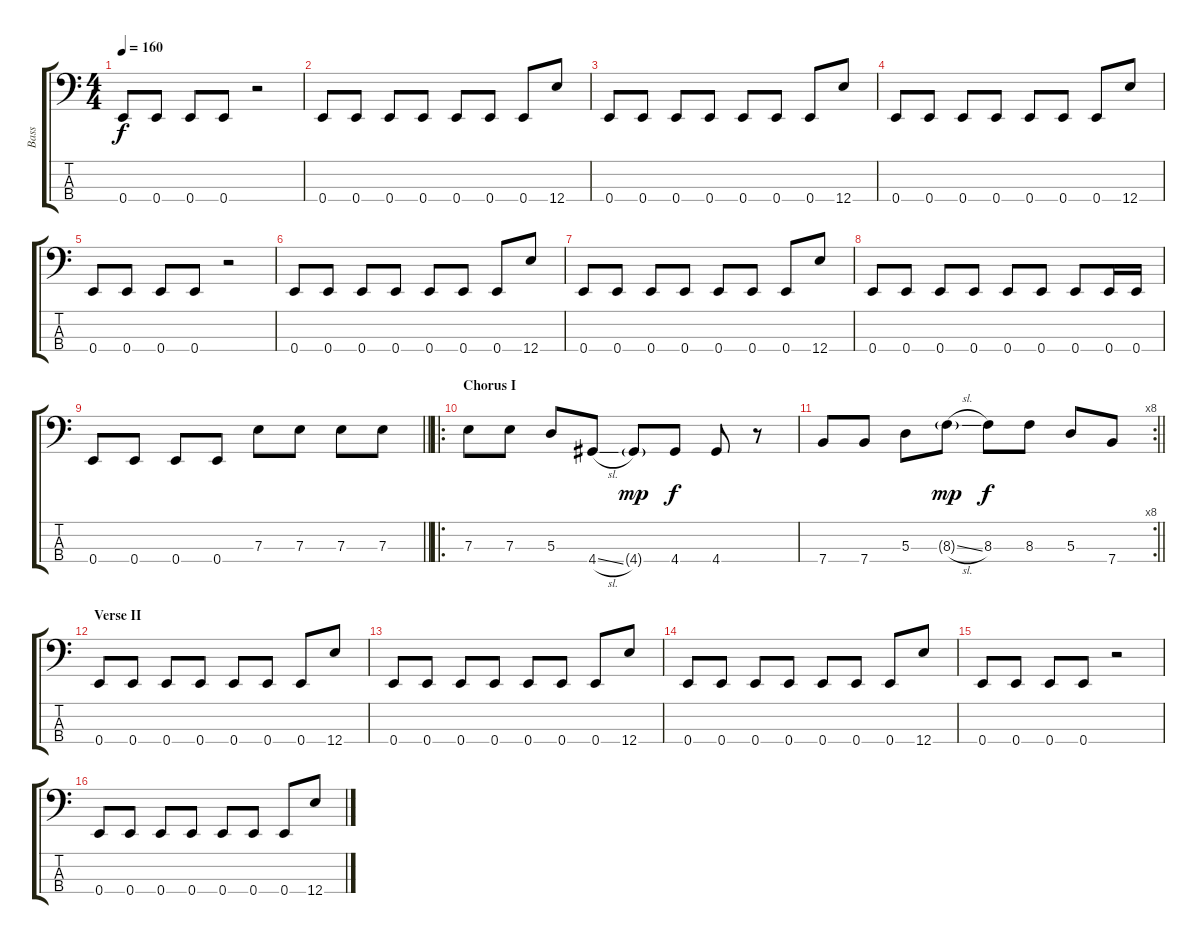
\track ("Bass" "Bass") {instrument electricbassfinger}
\staff {score tabs}
\tuning (G2 D2 A1 E1) {hide}
\ts (4 4)
\tempo 160
\clef f4
\ks c
0.4.8{dy f} 0.4.8 0.4.8 0.4.8 r.2 |
0.4.8 0.4.8 0.4.8 0.4.8 0.4.8 0.4.8 0.4.8 12.4.8 |
0.4.8 0.4.8 0.4.8 0.4.8 0.4.8 0.4.8 0.4.8 12.4.8 |
0.4.8 0.4.8 0.4.8 0.4.8 0.4.8 0.4.8 0.4.8 12.4.8 |
0.4.8 0.4.8 0.4.8 0.4.8 r.2 |
0.4.8 0.4.8 0.4.8 0.4.8 0.4.8 0.4.8 0.4.8 12.4.8 |
0.4.8 0.4.8 0.4.8 0.4.8 0.4.8 0.4.8 0.4.8 12.4.8 |
0.4.8 0.4.8 0.4.8 0.4.8 0.4.8 0.4.8 0.4.8 0.4.16 0.4.16 |
\barLineRight lightlight
0.4.8 0.4.8 0.4.8 0.4.8 7.3.8 7.3.8 7.3.8 7.3.8 |
\ro
\section ("" "Chorus I")
7.3.8 7.3.8 5.3.8 4.4{sl}.8 4.4{g}.8{dy mp} 4.4.8{dy f} 4.4.8 r.8 |
\rc 8
\barLineRight lightlight
7.4.8 7.4.8 5.3.8 8.3{sl g}.8{dy mp} 8.3.8{dy f} 8.3.8 5.3.8 7.4.8 |
\section ("" "Verse II")
0.4.8 0.4.8 0.4.8 0.4.8 0.4.8 0.4.8 0.4.8 12.4.8 |
0.4.8 0.4.8 0.4.8 0.4.8 0.4.8 0.4.8 0.4.8 12.4.8 |
0.4.8 0.4.8 0.4.8 0.4.8 0.4.8 0.4.8 0.4.8 12.4.8 |
0.4.8 0.4.8 0.4.8 0.4.8 r.2 |
0.4.8 0.4.8 0.4.8 0.4.8 0.4.8 0.4.8 0.4.8 12.4.8
